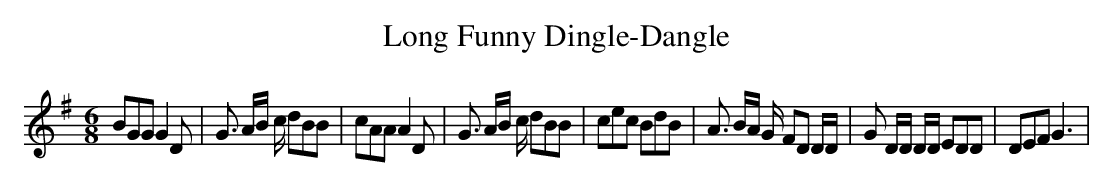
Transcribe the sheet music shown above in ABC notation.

X:1
T:Long Funny Dingle-Dangle
M:6/8
L:1/8
K:G
 BGG G2 D| G3/2 A/2B/2 c/2 dBB| cAA A2 D| G3/2 A/2B/2 c/2 dBB| cec BdB|\
 A3/2 B/2A/2 G/2 FD D/2D/2| G D/2D/2 D/2D/2 EDD| DEF G3|
